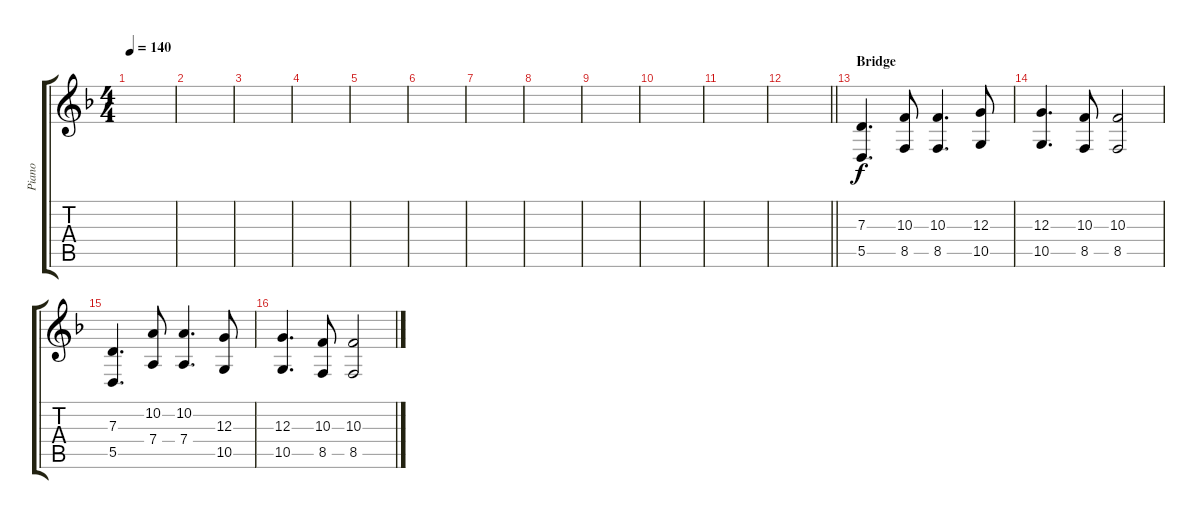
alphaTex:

\track ("Piano" "Piano") {instrument brightacousticpiano}
\staff {score tabs}
\tuning (E4 B3 G3 D3 A2 E2) {hide}
\ts (4 4)
\tempo 140
\clef g2
\ks dminor
|
|
|
|
|
|
|
|
|
|
|
\barLineRight lightlight
|
\section ("" "Bridge")
(7.3 5.5).4{d volume 8} (10.3 8.5).8 (10.3 8.5).4{d} (12.3 10.5).8 |
(12.3 10.5).4{d} (10.3 8.5).8 (10.3 8.5).2 |
(7.3 5.5).4{d} (10.2 7.4).8 (10.2 7.4).4{d} (12.3 10.5).8 |
(12.3 10.5).4{d} (10.3 8.5).8 (10.3 8.5).2
